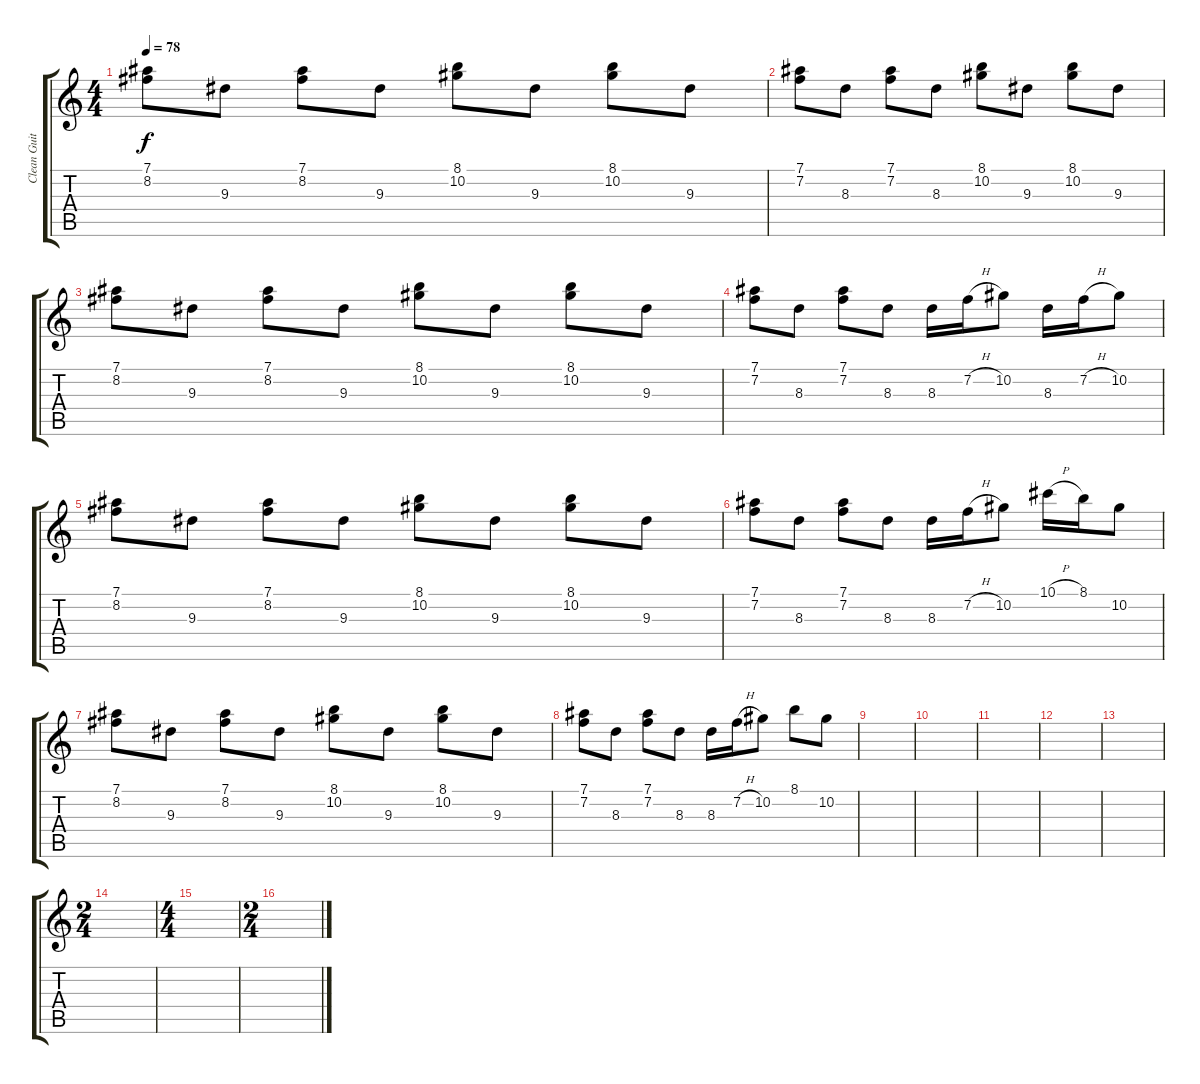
\track ("Clean Guitar 1- James" "Clean Guit") {instrument electricguitarclean}
\staff {score tabs}
\tuning (Eb4 Bb3 Gb3 Db3 Ab2 Eb2) {hide}
\ts (4 4)
\tempo 78
\clef g2
\ks c
(7.1 8.2).8{dy f instrument electricguitarclean} 9.3.8 (7.1 8.2).8 9.3.8 (8.1 10.2).8 9.3.8 (8.1 10.2).8 9.3.8 |
(7.1 7.2).8 8.3.8 (7.1 7.2).8 8.3.8 (8.1 10.2).8 9.3.8 (8.1 10.2).8 9.3.8 |
(7.1 8.2).8 9.3.8 (7.1 8.2).8 9.3.8 (8.1 10.2).8 9.3.8 (8.1 10.2).8 9.3.8 |
(7.1 7.2).8 8.3.8 (7.1 7.2).8 8.3.8 8.3.16 7.2{h}.16 10.2.8 8.3.16 7.2{h}.16 10.2.8 |
(7.1 8.2).8 9.3.8 (7.1 8.2).8 9.3.8 (8.1 10.2).8 9.3.8 (8.1 10.2).8 9.3.8 |
(7.1 7.2).8 8.3.8 (7.1 7.2).8 8.3.8 8.3.16 7.2{h}.16 10.2.8 10.1{h}.16 8.1.16 10.2.8 |
(7.1 8.2).8 9.3.8 (7.1 8.2).8 9.3.8 (8.1 10.2).8 9.3.8 (8.1 10.2).8 9.3.8 |
(7.1 7.2).8 8.3.8 (7.1 7.2).8 8.3.8 8.3.16 7.2{h}.16 10.2.8 8.1.8 10.2.8 |
|
|
|
|
|
\ts (2 4)
|
\ts (4 4)
|
\ts (2 4)
